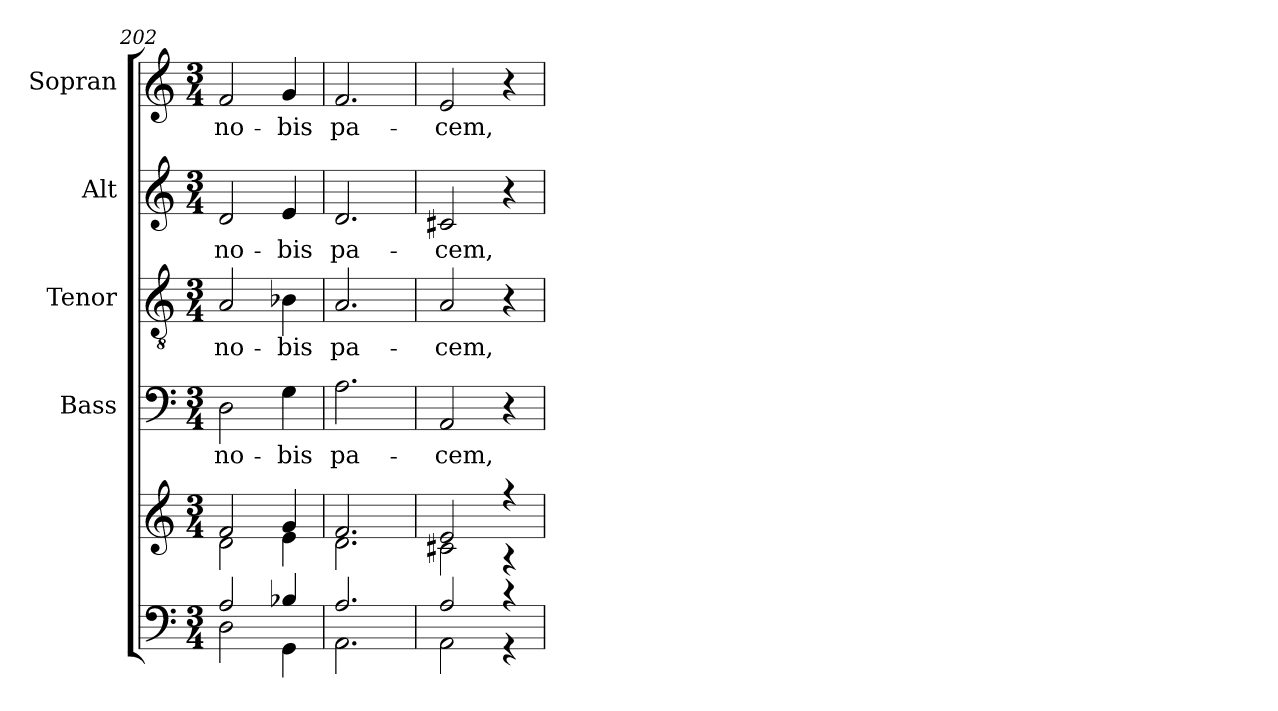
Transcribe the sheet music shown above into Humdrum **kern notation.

**kern	**kern	**kern	**text	**kern	**text	**kern	**text	**kern	**text
*part5	*part5	*part4	*part4	*part3	*part3	*part2	*part2	*part1	*part1
*staff6	*staff5	*staff4	*staff4	*staff3	*staff3	*staff2	*staff2	*staff1	*staff1
*	*	*I"Bass	*	*I"Tenor	*	*I"Alt	*	*I"Sopran	*
*	*	*I'B.	*	*I'T.	*	*I'A.	*	*I'S.	*
*clefF4	*clefG2	*clefF4	*	*clefGv2	*	*clefG2	*	*clefG2	*
*k[]	*k[]	*k[]	*	*k[]	*	*k[]	*	*k[]	*
*C:	*C:	*C:	*	*C:	*	*C:	*	*C:	*
*M3/4	*M3/4	*M3/4	*	*M3/4	*	*M3/4	*	*M3/4	*
=202	=202	=202	=202	=202	=202	=202	=202	=202	=202
*^	*^	*	*	*	*	*	*	*	*
!	!	!	!	!	!LO:LY:b	!	!LO:LY:b	!	!LO:LY:b	!	!LO:LY:b
2A/	2D\	2f/	2d\	2D\	no-	2A/	no-	2d/	no-	2f/	no-
!	!	!	!	!	!LO:LY:b	!	!LO:LY:b	!	!LO:LY:b	!	!LO:LY:b
4B-X/	4GG\	4g/	4e\	4G\	-bis	4B-X\	-bis	4e/	-bis	4g/	-bis
=203	=203	=203	=203	=203	=203	=203	=203	=203	=203	=203	=203
!	!	!	!	!	!LO:LY:b	!	!LO:LY:b	!	!LO:LY:b	!	!LO:LY:b
2.A/	2.AA\	2.f/	2.d\	2.A\	pa-	2.A/	pa-	2.d/	pa-	2.f/	pa-
=204	=204	=204	=204	=204	=204	=204	=204	=204	=204	=204	=204
!	!	!	!	!	!LO:LY:b	!	!LO:LY:b	!	!LO:LY:b	!	!LO:LY:b
2A/	2AA\	2e/	2c#X\	2AA/	-cem,	2A/	-cem,	2c#X/	-cem,	2e/	-cem,
4r	4r	4r	4r	4r	.	4r	.	4r	.	4r	.
*v	*v	*	*	*	*	*	*	*	*	*	*
*	*v	*v	*	*	*	*	*	*	*	*
=	=	=	=	=	=	=	=	=	=
*-	*-	*-	*-	*-	*-	*-	*-	*-	*-
